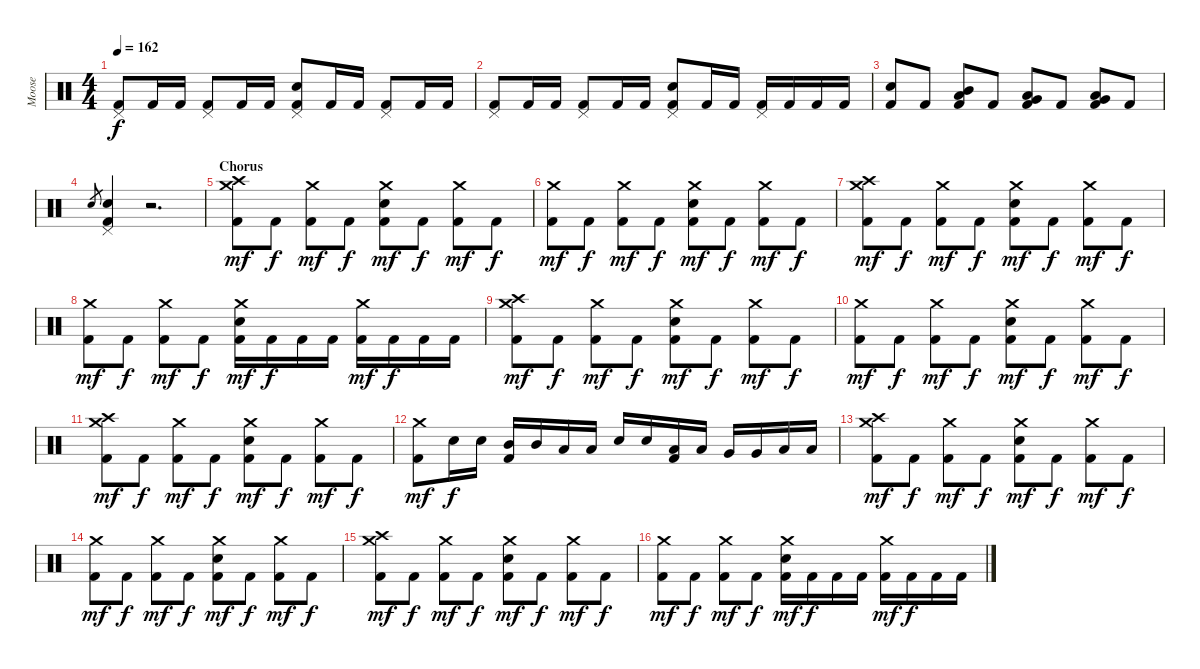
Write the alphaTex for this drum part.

\track ("Moose" "Moose") {instrument percussion}
\staff {score}
\articulation defaults
\ts (4 4)
\tempo 162
\clef neutral
\ks c
("Kick (hit) 2" "Pedal Hi-Hat (hit)").8{dy f} "Kick (hit) 2".16 "Kick (hit) 2".16 ("Kick (hit) 2" "Pedal Hi-Hat (hit)").8 "Kick (hit) 2".16 "Kick (hit) 2".16 ("Kick (hit) 2" "Snare (hit) 2" "Pedal Hi-Hat (hit)").8 "Kick (hit) 2".16 "Kick (hit) 2".16 ("Kick (hit) 2" "Pedal Hi-Hat (hit)").8 "Kick (hit) 2".16 "Kick (hit) 2".16 |
("Kick (hit) 2" "Pedal Hi-Hat (hit)").8 "Kick (hit) 2".16 "Kick (hit) 2".16 ("Kick (hit) 2" "Pedal Hi-Hat (hit)").8 "Kick (hit) 2".16 "Kick (hit) 2".16 ("Kick (hit) 2" "Snare (hit) 2" "Pedal Hi-Hat (hit)").8 "Kick (hit) 2".16 "Kick (hit) 2".16 ("Kick (hit) 2" "Pedal Hi-Hat (hit)").16 "Kick (hit) 2".16 "Kick (hit) 2".16 "Kick (hit) 2".16 |
("Kick (hit) 2" "Snare (hit) 2").8 "Kick (hit) 2".8 ("Kick (hit) 2" "Low Tom (hit)" "Mid Tom (hit)").8 "Kick (hit) 2".8 ("Kick (hit) 2" "Very Low Tom (hit)" "Low Tom (hit)").8 "Kick (hit) 2".8 ("Kick (hit) 2" "Low Floor Tom (hit)" "Very Low Tom (hit)").8 "Kick (hit) 2".8 |
"Snare (hit) 2".8{gr} ("Kick (hit) 2" "Snare (hit) 2" "Pedal Hi-Hat (hit)").4 r.2{d} |
\section ("" "Chorus")
("Kick (hit) 2" "Crash high (hit)" "Crash medium (hit)").8{dy mf} "Kick (hit) 2".8{dy f} ("Kick (hit) 2" "Crash medium (hit)").8{dy mf} "Kick (hit) 2".8{dy f} ("Kick (hit) 2" "Snare (hit) 2" "Crash medium (hit)").8{dy mf} "Kick (hit) 2".8{dy f} ("Kick (hit) 2" "Crash medium (hit)").8{dy mf} "Kick (hit) 2".8{dy f} |
("Kick (hit) 2" "Crash medium (hit)").8{dy mf} "Kick (hit) 2".8{dy f} ("Kick (hit) 2" "Crash medium (hit)").8{dy mf} "Kick (hit) 2".8{dy f} ("Kick (hit) 2" "Snare (hit) 2" "Crash medium (hit)").8{dy mf} "Kick (hit) 2".8{dy f} ("Kick (hit) 2" "Crash medium (hit)").8{dy mf} "Kick (hit) 2".8{dy f} |
("Kick (hit) 2" "Crash high (hit)" "Crash medium (hit)").8{dy mf} "Kick (hit) 2".8{dy f} ("Kick (hit) 2" "Crash medium (hit)").8{dy mf} "Kick (hit) 2".8{dy f} ("Kick (hit) 2" "Snare (hit) 2" "Crash medium (hit)").8{dy mf} "Kick (hit) 2".8{dy f} ("Kick (hit) 2" "Crash medium (hit)").8{dy mf} "Kick (hit) 2".8{dy f} |
("Kick (hit) 2" "Crash medium (hit)").8{dy mf} "Kick (hit) 2".8{dy f} ("Kick (hit) 2" "Crash medium (hit)").8{dy mf} "Kick (hit) 2".8{dy f} ("Kick (hit) 2" "Snare (hit) 2" "Crash medium (hit)").16{dy mf} "Kick (hit) 2".16{dy f} "Kick (hit) 2".16 "Kick (hit) 2".16 ("Kick (hit) 2" "Crash medium (hit)").16{dy mf} "Kick (hit) 2".16{dy f} "Kick (hit) 2".16 "Kick (hit) 2".16 |
("Kick (hit) 2" "Crash high (hit)" "Crash medium (hit)").8{dy mf} "Kick (hit) 2".8{dy f} ("Kick (hit) 2" "Crash medium (hit)").8{dy mf} "Kick (hit) 2".8{dy f} ("Kick (hit) 2" "Snare (hit) 2" "Crash medium (hit)").8{dy mf} "Kick (hit) 2".8{dy f} ("Kick (hit) 2" "Crash medium (hit)").8{dy mf} "Kick (hit) 2".8{dy f} |
("Kick (hit) 2" "Crash medium (hit)").8{dy mf} "Kick (hit) 2".8{dy f} ("Kick (hit) 2" "Crash medium (hit)").8{dy mf} "Kick (hit) 2".8{dy f} ("Kick (hit) 2" "Snare (hit) 2" "Crash medium (hit)").8{dy mf} "Kick (hit) 2".8{dy f} ("Kick (hit) 2" "Crash medium (hit)").8{dy mf} "Kick (hit) 2".8{dy f} |
("Kick (hit) 2" "Crash high (hit)" "Crash medium (hit)").8{dy mf} "Kick (hit) 2".8{dy f} ("Kick (hit) 2" "Crash medium (hit)").8{dy mf} "Kick (hit) 2".8{dy f} ("Kick (hit) 2" "Snare (hit) 2" "Crash medium (hit)").8{dy mf} "Kick (hit) 2".8{dy f} ("Kick (hit) 2" "Crash medium (hit)").8{dy mf} "Kick (hit) 2".8{dy f} |
("Kick (hit) 2" "Crash medium (hit)").8{dy mf} "Snare (hit) 2".16{dy f} "Snare (hit) 2".16 ("Kick (hit) 2" "Mid Tom (hit)").16 "Mid Tom (hit)".16 "Low Tom (hit)".16 "Low Tom (hit)".16 "Snare (hit) 2".16 "Snare (hit) 2".16 ("Kick (hit) 2" "Low Tom (hit)").16 "Low Tom (hit)".16 "Very Low Tom (hit)".16 "Very Low Tom (hit)".16 "Low Floor Tom (hit)".16 "Low Floor Tom (hit)".16 |
("Kick (hit) 2" "Crash high (hit)" "Crash medium (hit)").8{dy mf} "Kick (hit) 2".8{dy f} ("Kick (hit) 2" "Crash medium (hit)").8{dy mf} "Kick (hit) 2".8{dy f} ("Kick (hit) 2" "Snare (hit) 2" "Crash medium (hit)").8{dy mf} "Kick (hit) 2".8{dy f} ("Kick (hit) 2" "Crash medium (hit)").8{dy mf} "Kick (hit) 2".8{dy f} |
("Kick (hit) 2" "Crash medium (hit)").8{dy mf} "Kick (hit) 2".8{dy f} ("Kick (hit) 2" "Crash medium (hit)").8{dy mf} "Kick (hit) 2".8{dy f} ("Kick (hit) 2" "Snare (hit) 2" "Crash medium (hit)").8{dy mf} "Kick (hit) 2".8{dy f} ("Kick (hit) 2" "Crash medium (hit)").8{dy mf} "Kick (hit) 2".8{dy f} |
("Kick (hit) 2" "Crash high (hit)" "Crash medium (hit)").8{dy mf} "Kick (hit) 2".8{dy f} ("Kick (hit) 2" "Crash medium (hit)").8{dy mf} "Kick (hit) 2".8{dy f} ("Kick (hit) 2" "Snare (hit) 2" "Crash medium (hit)").8{dy mf} "Kick (hit) 2".8{dy f} ("Kick (hit) 2" "Crash medium (hit)").8{dy mf} "Kick (hit) 2".8{dy f} |
("Kick (hit) 2" "Crash medium (hit)").8{dy mf} "Kick (hit) 2".8{dy f} ("Kick (hit) 2" "Crash medium (hit)").8{dy mf} "Kick (hit) 2".8{dy f} ("Kick (hit) 2" "Snare (hit) 2" "Crash medium (hit)").16{dy mf} "Kick (hit) 2".16{dy f} "Kick (hit) 2".16 "Kick (hit) 2".16 ("Kick (hit) 2" "Crash medium (hit)").16{dy mf} "Kick (hit) 2".16{dy f} "Kick (hit) 2".16 "Kick (hit) 2".16
